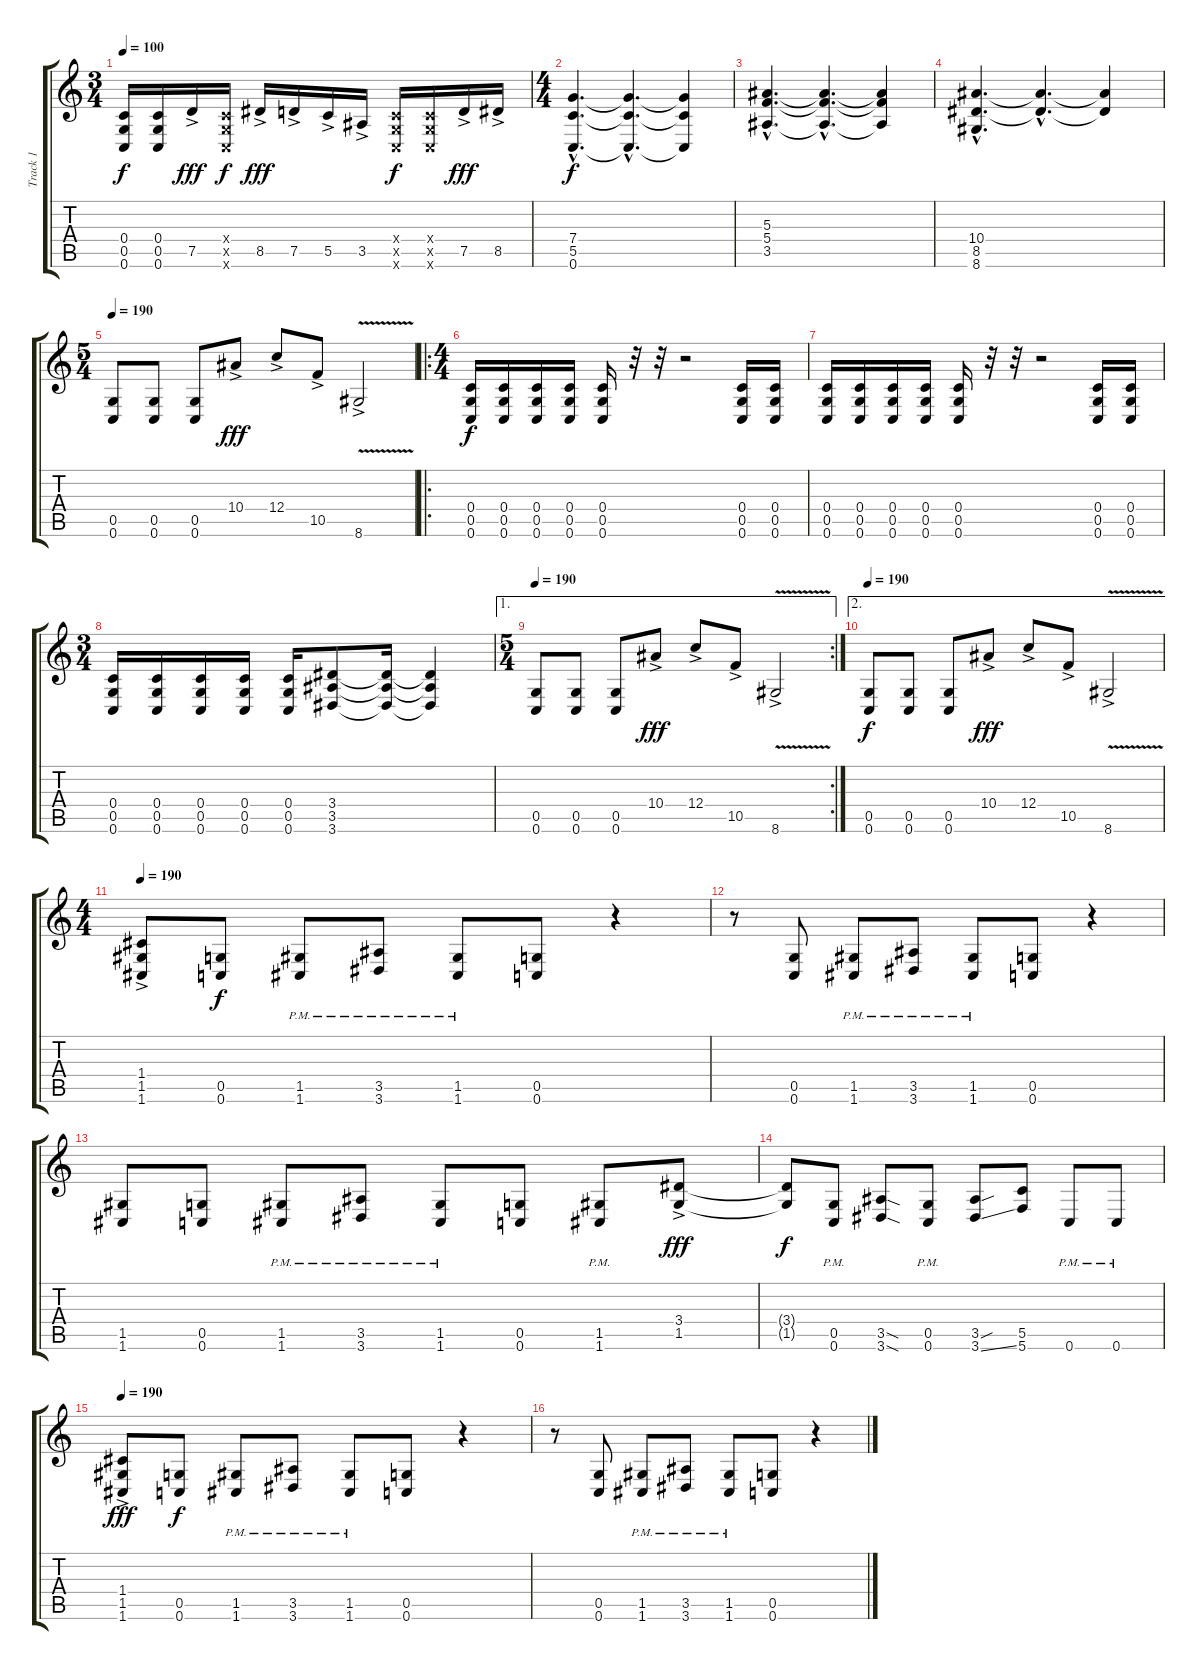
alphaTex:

\track ("Track 1" "Track 1") {instrument distortionguitar}
\staff {score tabs}
\tuning (D4 A3 F3 C3 G2 C2) {hide}
\ts (3 4)
\tempo 100
\clef g2
\ks c
(0.4 0.5 0.6).16{dy f volume 12} (0.4 0.5 0.6).16 7.5{ac}.16{dy fff} (0.4{x} 0.5{x} 0.6{x}).16{dy f} 8.5{ac}.16{dy fff} 7.5{ac}.16 5.5{ac}.16 3.5{ac}.16 (0.4{x} 0.5{x} 0.6{x}).16{dy f} (0.4{x} 0.5{x} 0.6{x}).16 7.5{ac}.16{dy fff} 8.5{ac}.16 |
\ts (4 4)
(7.4{hac} 5.5{hac} 0.6{hac}).4{d dy f volume 15} (7.4{hac t} 5.5{hac t} 0.6{hac t}).4{d} (7.4{t} 5.5{t} 0.6{t}).4 |
(5.3{hac} 5.4{hac} 3.5{hac}).4{d} (5.3{hac t} 5.4{hac t} 3.5{hac t}).4{d} (5.3{t} 5.4{t} 3.5{t}).4 |
(10.4{hac} 8.5{hac} 8.6{hac}).4{d} (10.4{hac t} 8.5{hac t}).4{d} (10.4{t} 8.5{t}).4 |
\ts (5 4)
\tempo 190
(0.5 0.6).8 (0.5 0.6).8 (0.5 0.6).8 10.4{ac}.8{dy fff} 12.4{ac}.8 10.5{ac}.8 8.6{v ac}.2 |
\ro
\ts (4 4)
(0.4 0.5 0.6).16{dy f} (0.4 0.5 0.6).16 (0.4 0.5 0.6).16 (0.4 0.5 0.6).16 (0.4 0.5 0.6).16 r.32 r.32 r.2 (0.4 0.5 0.6).16 (0.4 0.5 0.6).16 |
(0.4 0.5 0.6).16 (0.4 0.5 0.6).16 (0.4 0.5 0.6).16 (0.4 0.5 0.6).16 (0.4 0.5 0.6).16 r.32 r.32 r.2 (0.4 0.5 0.6).16 (0.4 0.5 0.6).16 |
\ts (3 4)
(0.4 0.5 0.6).16 (0.4 0.5 0.6).16 (0.4 0.5 0.6).16 (0.4 0.5 0.6).16 (0.4 0.5 0.6).16 (3.4 3.5 3.6).8 (3.4{t} 3.5{t} 3.6{t}).16 (3.4{t} 3.5{t} 3.6{t}).4 |
\ae 1
\rc 2
\ts (5 4)
\tempo 190
(0.5 0.6).8 (0.5 0.6).8 (0.5 0.6).8 10.4{ac}.8{dy fff} 12.4{ac}.8 10.5{ac}.8 8.6{v ac}.2 |
\ae 2
\tempo 190
(0.5 0.6).8{dy f} (0.5 0.6).8 (0.5 0.6).8 10.4{ac}.8{dy fff} 12.4{ac}.8 10.5{ac}.8 8.6{v ac}.2 |
\ts (4 4)
\tempo 190
(1.4 1.5 1.6{ac}).8{volume 12 instrument distortionguitar} (0.5 0.6).8{dy f} (1.5{pm} 1.6).8 (3.5{pm} 3.6).8 (1.5{pm} 1.6).8 (0.5 0.6).8 r.4 |
r.8 (0.5 0.6).8 (1.5{pm} 1.6).8 (3.5{pm} 3.6).8 (1.5{pm} 1.6).8 (0.5 0.6).8 r.4 |
(1.5 1.6).8 (0.5 0.6).8 (1.5{pm} 1.6).8 (3.5{pm} 3.6).8 (1.5{pm} 1.6).8 (0.5 0.6).8 (1.5{pm} 1.6).8 (3.4 1.5{ac}).8{dy fff} |
(3.4{t} 1.5{t}).8{dy f} (0.5{pm} 0.6).8 (3.5{sod} 3.6{sod}).8 (0.5{pm} 0.6).8 (3.5{sou} 3.6{ss}).8 (5.5 5.6).8 0.6{pm}.8 0.6{pm}.8 |
\tempo 190
(1.4 1.5 1.6{ac}).8{dy fff volume 12 instrument distortionguitar} (0.5 0.6).8{dy f} (1.5{pm} 1.6).8 (3.5{pm} 3.6).8 (1.5{pm} 1.6).8 (0.5 0.6).8 r.4 |
r.8 (0.5 0.6).8 (1.5{pm} 1.6).8 (3.5{pm} 3.6).8 (1.5{pm} 1.6).8 (0.5 0.6).8 r.4
